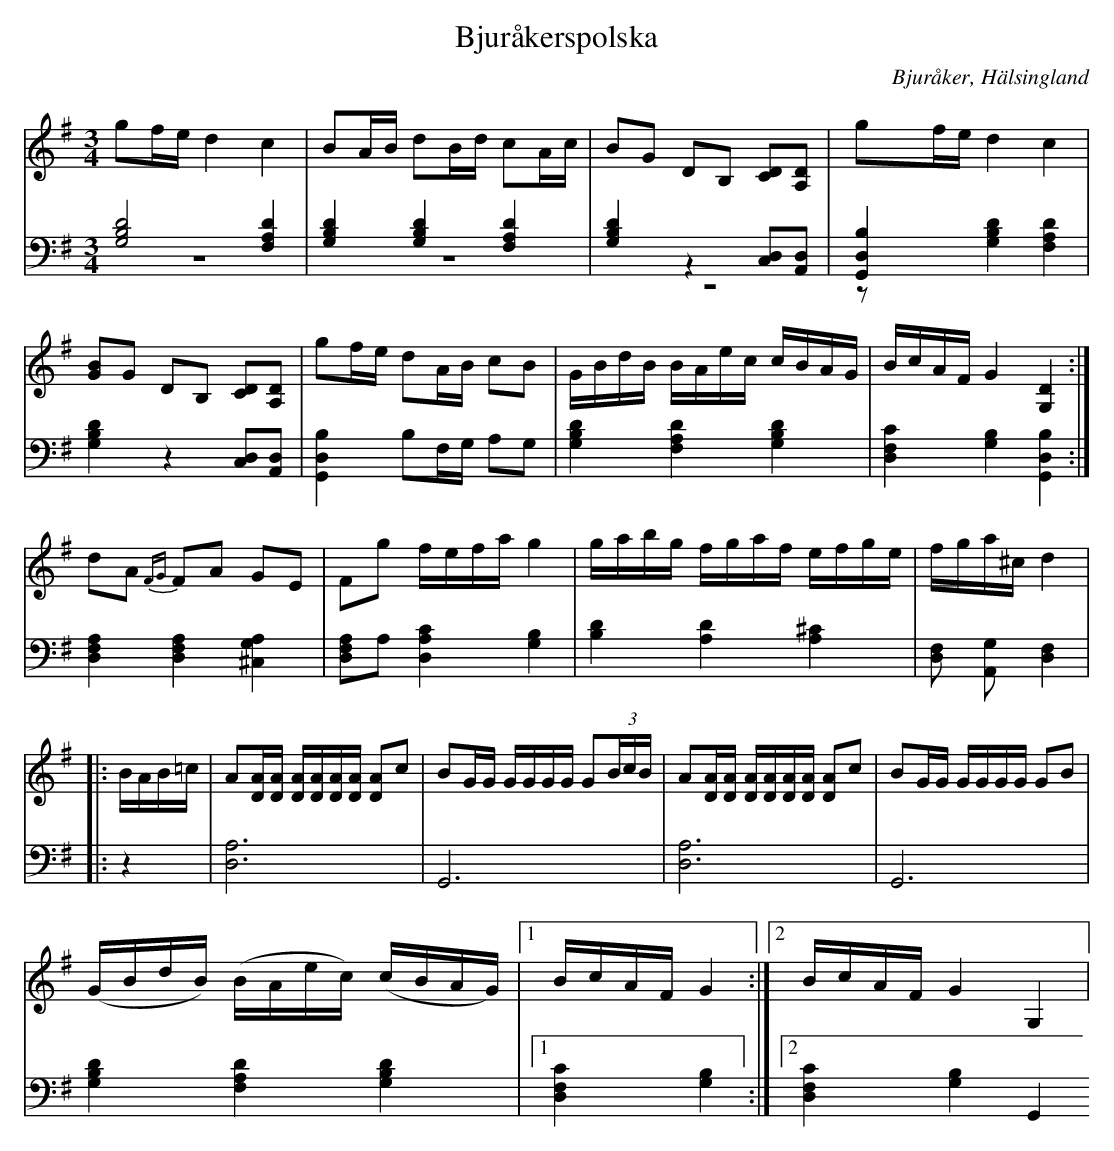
X:1
T: Bjuråkerspolska
O: Bjuråker, Hälsingland
M: 3/4
L: 1/8
K: G
V:1
V:2
V:3 merge
V:1
gf/e/ d2 c2|BA/B/ dB/d/ cA/c/| BG DB, [CD][A,D]|gf/e/ d2 c2|
[GB]G DB, [CD][A,D] |gf/e/ dA/B/ cB|G/B/d/B/ B/A/e/c/ c/B/A/G/|B/c/A/F/ G2 [G,2D2]:|
dA {FG}FA GE|Fg f/e/f/a/ g2|g/a/b/g/ f/g/a/f/ e/f/g/e/ |f/g/a/^c/ d2 |
|:B/A/B/=c/|A[D/A/][D/A/] [D/A/][D/A/][D/A/][D/A/] [DA]c|BG/G/ G/G/G/G/ G(3B/c/B/|A[D/A/][D/A/] [D/A/][D/A/][D/A/][D/A/] [DA]c|BG/G/ G/G/G/G/ GB|
(G/B/d/B/) (B/A/e/c/) (c/B/A/G/)|1 B/c/A/F/ G2:|2 B/c/A/F/ G2 G,2|
V:2
[G,4B,4D4] [F,2A,2 D2]|[G,2B,2D2] [G,2B,2D2] [F,2A,2 D2]|[G,2B,2D2] z2 [C,D,][A,,D,]|[G,,2D,2B,2] [G,2B,2D2] [F,2A,2 D2]|[G,2B,2D2] z2 [C,D,][A,,D,]|
[G,,2D,2B,2] B,F,/G,/ A,G,|[G,2B,2D2] [F,2A,2 D2] [G,2B,2D2]|[D,2F,2C2] [G,2B,2][G,,2D,2B,2]:|
[D,2F,2A,2] [D,2F,2A,2] [^C,2G,2A,2]|[D,F,A,]A, [D,2A,2C2] [G,2B,2]|[B,2D2] [A,2D2] [A,2^C2]|[D,F,] [A,,G,] [D,2F,2]|
|:z2|[D,6A,6]|G,,6|[D,6A,6]|G,,6|
[G,2B,2D2] [F,2A,2 D2] [G,2B,2D2]|1 [D,2F,2C2] [G,2B,2] :|2 [D,2F,2C2] [G,2B,2] G,,2
V:3  clef=bass
z6|z6|z6|1z:|2 |
